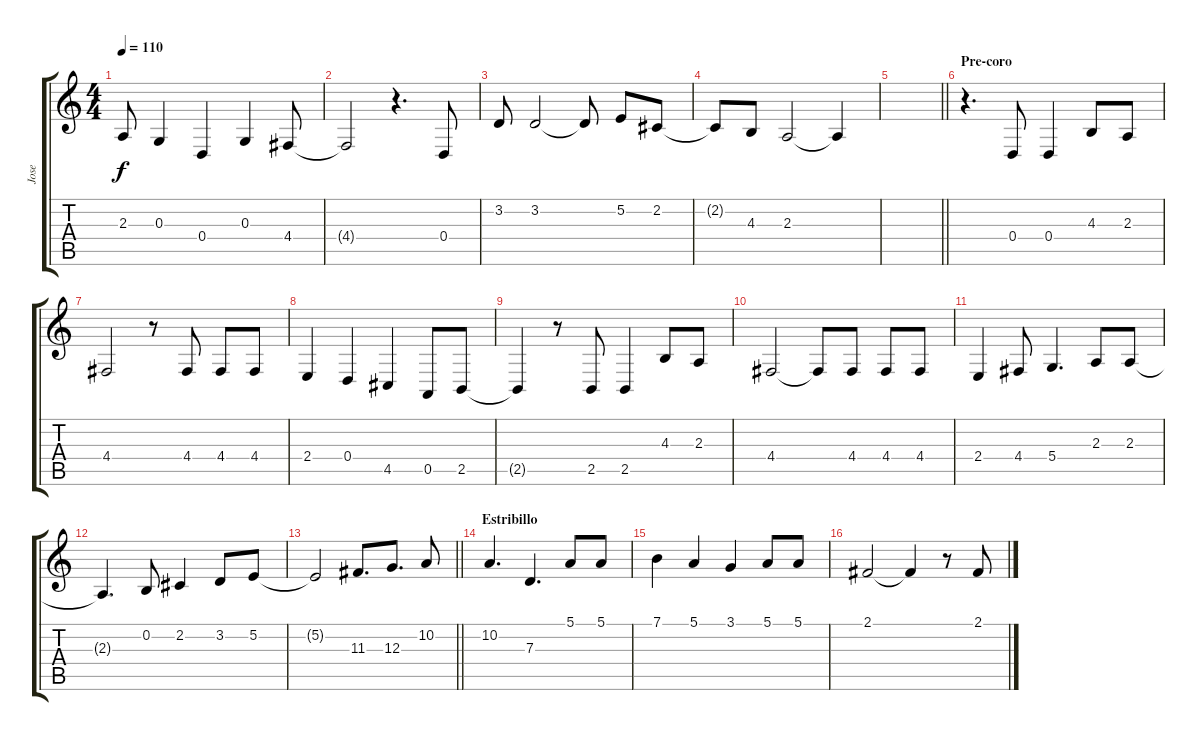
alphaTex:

\track ("Jose" "Jose") {instrument flute}
\staff {score tabs}
\tuning (E4 B3 G3 D3 A2 E2) {hide}
\ts (4 4)
\tempo 110
\clef g2
\ks c
2.3{t}.8{dy f} 0.3.4 0.4.4 0.3.4 4.4.8 |
4.4{t}.2 r.4{d} 0.4.8 |
3.2.8 3.2.2 3.2{t}.8 5.2.8 2.2.8 |
2.2{t}.8 4.3.8 2.3.2 2.3{t}.4 |
\barLineRight lightlight
|
\section ("" "Pre-coro")
r.4{d} 0.4.8 0.4.4 4.3.8 2.3.8 |
4.4.2 r.8 4.4.8 4.4.8 4.4.8 |
2.4.4 0.4.4 4.5.4 0.5.8 2.5.8 |
2.5{t}.4 r.8 2.5.8 2.5.4 4.3.8 2.3.8 |
4.4.2 4.4{t}.8 4.4.8 4.4.8 4.4.8 |
2.4.4 4.4.8 5.4.4{d} 2.3.8 2.3.8 |
2.3{t}.4{d} 0.2.8 2.2.4 3.2.8 5.2.8 |
\barLineRight lightlight
5.2{t}.2 11.3.8{d} 12.3.8{d} 10.2.8 |
\section ("" "Estribillo")
10.2.4{d} 7.3.4{d} 5.1.8 5.1.8 |
7.1.4 5.1.4 3.1.4 5.1.8 5.1.8 |
2.1.2 2.1{t}.4 r.8 2.1.8
